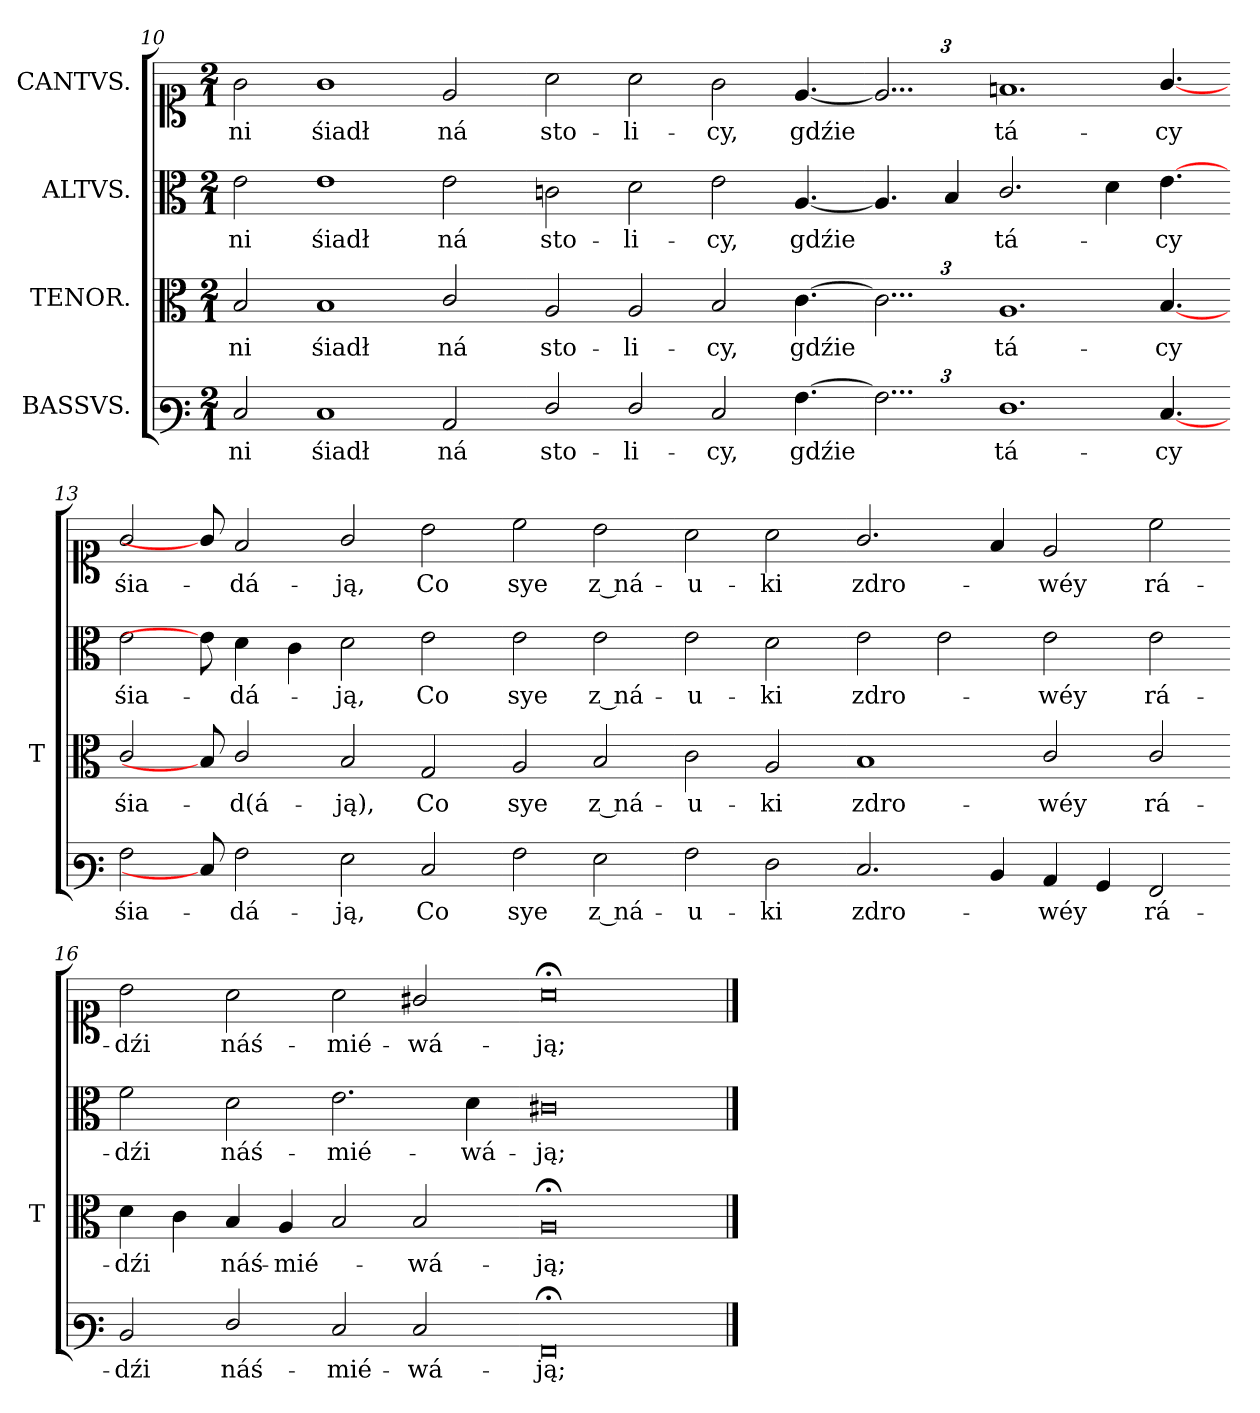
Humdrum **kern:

**kern	**text	**kern	**text	**kern	**text	**kern	**text
*part4	*part4	*part3	*part3	*part2	*part2	*part1	*part1
*staff4	*staff4	*staff3	*staff3	*staff2	*staff2	*staff1	*staff1
*I"BASSVS.	*	*I"TENOR.	*	*I"ALTVS.	*	*I"CANTVS.	*
*	*	*I'T	*	*	*	*	*
*clefF3	*	*clefC3	*	*clefC3	*	*clefC1	*
*k[]	*	*k[]	*	*k[]	*	*k[]	*
*M2/1	*	*M2/1	*	*M2/1	*	*M2/1	*
=10	=10	=10	=10	=10	=10	=10	=10
2E/	-ni	2B/	-ni	2e\	-ni	2g\	-ni
1E/	śiadł	1B/	śiadł	1e\	śiadł	1g\	śiadł
2C/	ná	2c/	ná	2e\	ná	2e/	ná
=11-	=11-	=11-	=11-	=11-	=11-	=11-	=11-
2F/	sto-	2A/	sto-	2cn\	sto-	2a\	sto-
2F/	-li-	2A/	-li-	2d\	-li-	2a\	-li-
2E/	-cy,	2B/	-cy,	2e\	-cy,	2g\	-cy,
[4.A\	gdźie	[4.c\	gdźie	[4.A/	gdźie	[4.e/	gdźie
=12-	=12-	=12-	=12-	=12-	=12-	=12-	=12-
*Xbrackettup	*	*Xbrackettup	*	*	*	*Xbrackettup	*
3...A\]	.	3...c\]	.	4.A/]	.	3...e/]	.
.	.	.	.	4B/	.	.	.
3%2.F\	tá-	3%2.A/	tá-	2.c/	tá-	3%2.fn/	tá-
.	.	.	.	4d\	.	.	.
[4.E/	-cy	[4.B/	-cy	[4.e\	-cy	[4.g/	-cy
=13-	=13-	=13-	=13-	=13-	=13-	=13-	=13-
2A\	śia-	2c/	śia-	2e\	śia-	2g/	śia-
8E/]	.	8B/]	.	8e\]	.	8g/]	.
2A\	-dá-	2c/	-d(á-	4d\	-dá-	2f/	-dá-
.	.	.	.	4c\	.	.	.
2G\	-ją,	2B/	-ją),	2d\	-ją,	2g/	-ją,
2E/	Co	2G/	Co	2e\	Co	2b\	Co
=14-	=14-	=14-	=14-	=14-	=14-	=14-	=14-
2A\	sye	2A/	sye	2e\	sye	2cc\	sye
2G\	z ná-	2B/	z ná-	2e\	z ná-	2b\	z ná-
=-	=-	=-	=-	=-	=-	=-	=-
2A\	-u-	2c\	-u-	2e\	-u-	2a\	-u-
2F\	-ki	2A/	-ki	2d\	-ki	2a\	-ki
=15-	=15-	=15-	=15-	=15-	=15-	=15-	=15-
2.E/	zdro-	1B/	zdro-	2e\	zdro-	2.g/	zdro-
.	.	.	.	2e\	.	.	.
4D/	.	.	.	.	.	4f/	.
4C/	-wéy	2c/	-wéy	2e\	-wéy	2e/	-wéy
4BB/	.	.	.	.	.	.	.
2AA/	-rá-	2c/	-rá-	2e\	rá-	2cc\	rá-
=16-	=16-	=16-	=16-	=16-	=16-	=16-	=16-
2D/	-dźi	4d\	-dźi	2f\	-dźi	2b\	-dźi
.	.	4c\	.	.	.	.	.
2F/	náś-	4B/	náś-	2d\	náś-	2a\	náś-
.	.	4A/	-mié-	.	.	.	.
2E/	mié-	2B/	.	2.e\	-mié-	2a\	-mié-
2E/	-wá-	2B/	-wá-	.	.	2g#X/	-wá-
.	.	.	.	4d\	-wá-	.	.
=17-	=17-	=17-	=17-	=17-	=17-	=17-	=17-
0AA;</	ją;	0A;</	-ją;	0c#X\	-ją;	0a;<\	-ją;
==	==	==	==	==	==	==	==
*-	*-	*-	*-	*-	*-	*-	*-
